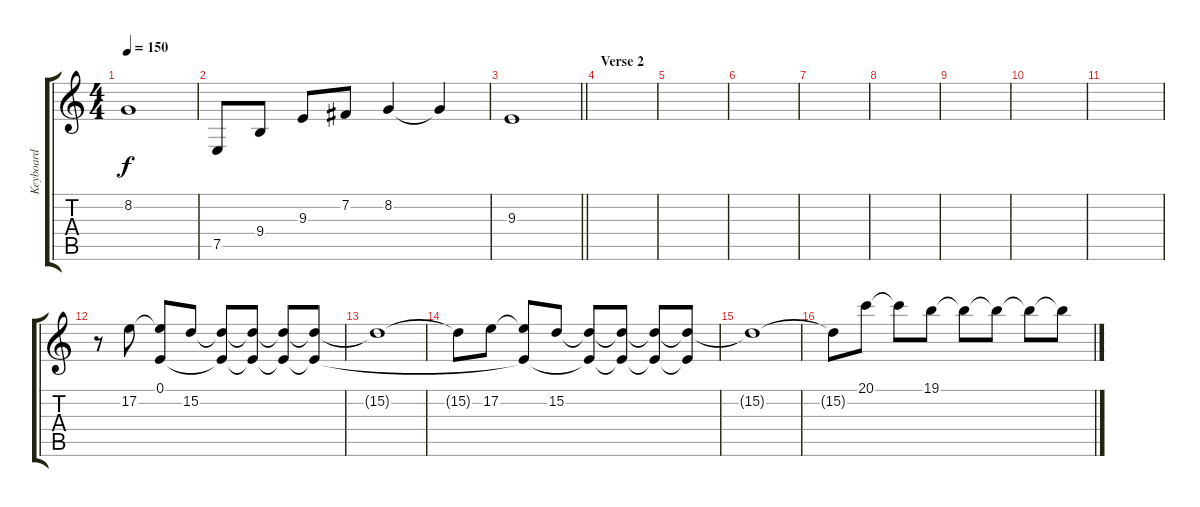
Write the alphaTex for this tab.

\track ("Keyboard" "Keyboard") {instrument acousticgrandpiano}
\staff {score tabs}
\tuning (E4 B3 G3 D3 A2 E2) {hide}
\ts (4 4)
\tempo 150
\clef g2
\ks c
8.2{t}.1{dy f} |
7.5.8 9.4.8 9.3.8 7.2.8 8.2.4 8.2{t}.4 |
\barLineRight lightlight
9.3.1 |
\section ("" "Verse 2")
|
|
|
|
|
|
|
|
r.8 17.2.8 (0.1 17.2{t}).8 15.2.8 (0.1{t} 15.2{t}).8 (0.1{t} 15.2{t}).8 (0.1{t} 15.2{t}).8 (0.1{t} 15.2{t}).8 |
15.2{t}.1 |
15.2{t}.8 17.2.8 (0.1{t} 17.2{t}).8 15.2.8 (0.1{t} 15.2{t}).8 (0.1{t} 15.2{t}).8 (0.1{t} 15.2{t}).8 (0.1{t} 15.2{t}).8 |
15.2{t}.1 |
15.2{t}.8 20.1.8 20.1{t}.8 19.1.8 19.1{t}.8 19.1{t}.8 19.1{t}.8 19.1{t}.8
